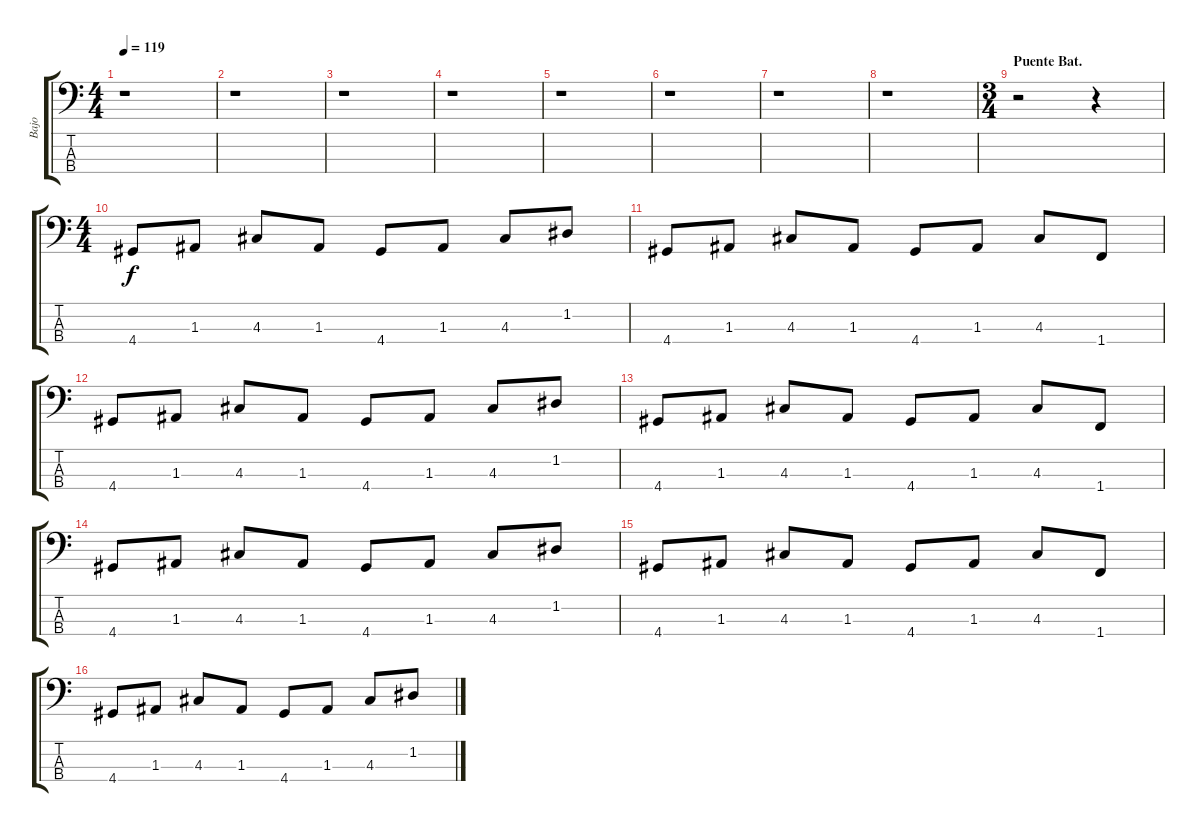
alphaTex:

\track ("Bajo" "Bajo") {instrument slapbass1}
\staff {score tabs}
\tuning (G2 D2 A1 E1) {hide}
\ts (4 4)
\tempo 119
\clef f4
\ks c
r.1{dy f instrument slapbass1} |
r.1 |
r.1 |
r.1 |
r.1 |
r.1 |
r.1 |
r.1 |
\ts (3 4)
\section ("" "Puente Bat.")
r.2 r.4 |
\ts (4 4)
4.4.8 1.3.8 4.3.8 1.3.8 4.4.8 1.3.8 4.3.8 1.2.8 |
4.4.8 1.3.8 4.3.8 1.3.8 4.4.8 1.3.8 4.3.8 1.4.8 |
4.4.8 1.3.8 4.3.8 1.3.8 4.4.8 1.3.8 4.3.8 1.2.8 |
4.4.8 1.3.8 4.3.8 1.3.8 4.4.8 1.3.8 4.3.8 1.4.8 |
4.4.8 1.3.8 4.3.8 1.3.8 4.4.8 1.3.8 4.3.8 1.2.8 |
4.4.8 1.3.8 4.3.8 1.3.8 4.4.8 1.3.8 4.3.8 1.4.8 |
4.4.8 1.3.8 4.3.8 1.3.8 4.4.8 1.3.8 4.3.8 1.2.8
